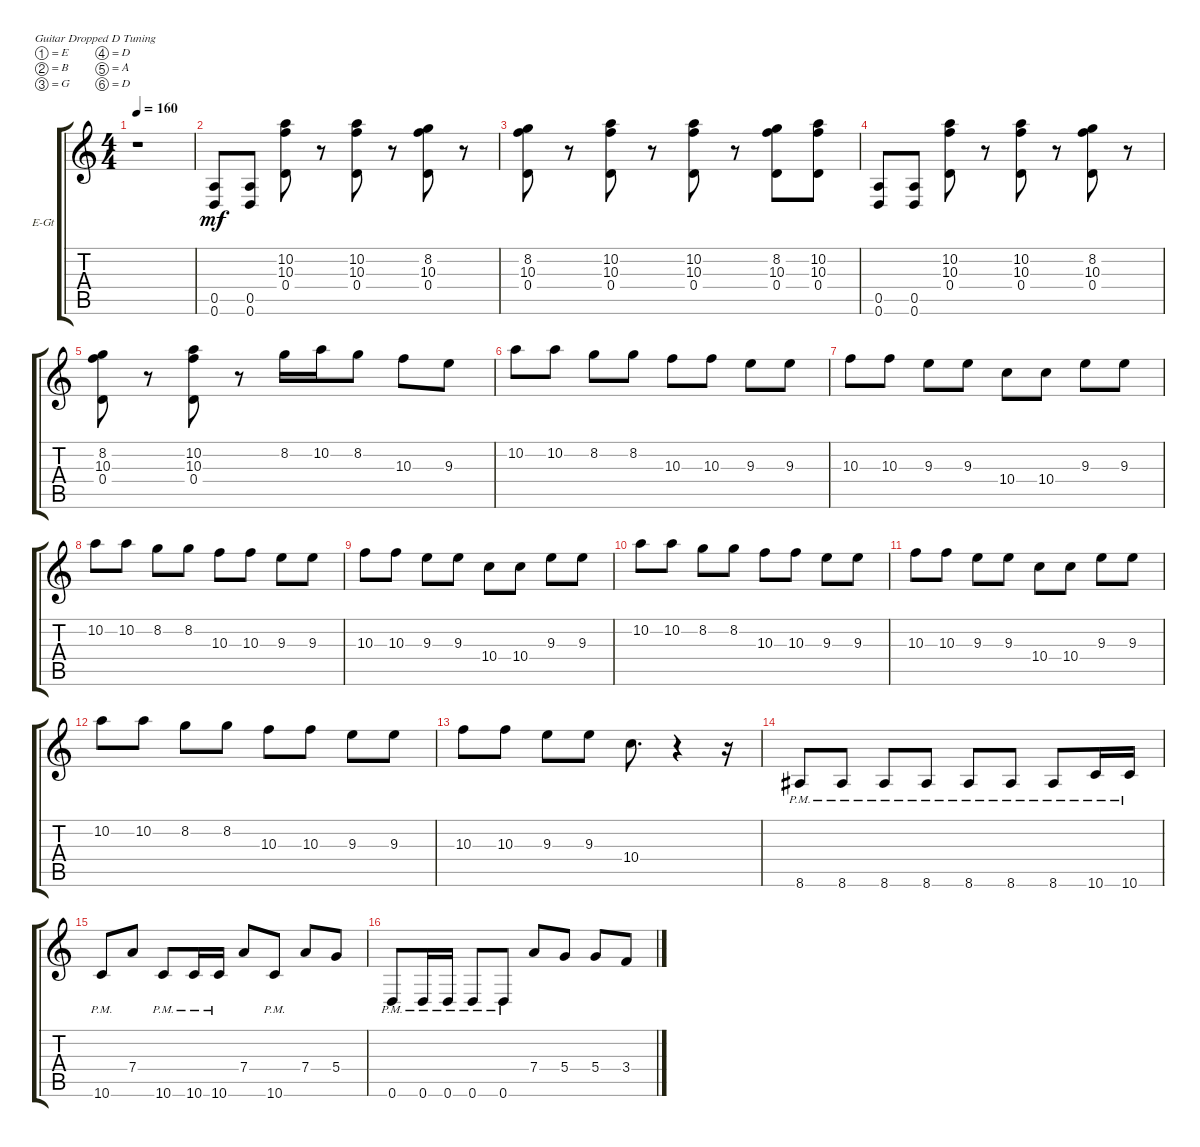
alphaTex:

\bracketExtendMode groupsimilarinstruments
\firstSystemTrackNameOrientation horizontal
\otherSystemsTrackNameOrientation horizontal
\track ("TabIt MIDI - Track 1" "E-Gt") {instrument electricguitarclean}
\staff {score tabs}
\tuning (E4 B3 G3 D3 A2 D2)
\ts (4 4)
\tempo 160
\clef g2
\ks c
r.1{dy mf instrument electricguitarclean} |
(0.5 0.6).8 (0.5 0.6).8 (0.4 10.2 10.3).8 r.8 (0.4 10.2 10.3).8 r.8 (0.4 8.2 10.3).8 r.8 |
(0.4 8.2 10.3).8 r.8 (0.4 10.2 10.3).8 r.8 (0.4 10.2 10.3).8 r.8 (0.4 8.2 10.3).8 (0.4 10.2 10.3).8 |
(0.5 0.6).8 (0.5 0.6).8 (0.4 10.2 10.3).8 r.8 (0.4 10.2 10.3).8 r.8 (0.4 8.2 10.3).8 r.8 |
(0.4 8.2 10.3).8 r.8 (0.4 10.2 10.3).8 r.8 8.2.16 10.2.16 8.2.8 10.3.8 9.3.8 |
10.2.8 10.2.8 8.2.8 8.2.8 10.3.8 10.3.8 9.3.8 9.3.8 |
10.3.8 10.3.8 9.3.8 9.3.8 10.4.8 10.4.8 9.3.8 9.3.8 |
10.2.8 10.2.8 8.2.8 8.2.8 10.3.8 10.3.8 9.3.8 9.3.8 |
10.3.8 10.3.8 9.3.8 9.3.8 10.4.8 10.4.8 9.3.8 9.3.8 |
10.2.8 10.2.8 8.2.8 8.2.8 10.3.8 10.3.8 9.3.8 9.3.8 |
10.3.8 10.3.8 9.3.8 9.3.8 10.4.8 10.4.8 9.3.8 9.3.8 |
10.2.8 10.2.8 8.2.8 8.2.8 10.3.8 10.3.8 9.3.8 9.3.8 |
10.3.8 10.3.8 9.3.8 9.3.8 10.4.8{d} r.4 r.16 |
8.6{pm}.8 8.6{pm}.8 8.6{pm}.8 8.6{pm}.8 8.6{pm}.8 8.6{pm}.8 8.6{pm}.8 10.6{pm}.16 10.6{pm}.16 |
10.6{pm}.8 7.4.8 10.6{pm}.8 10.6{pm}.16 10.6{pm}.16 7.4.8 10.6{pm}.8 7.4.8 5.4.8 |
0.6{pm}.8 0.6{pm}.16 0.6{pm}.16 0.6{pm}.8 0.6{pm}.8 7.4.8 5.4.8 5.4.8 3.4.8
